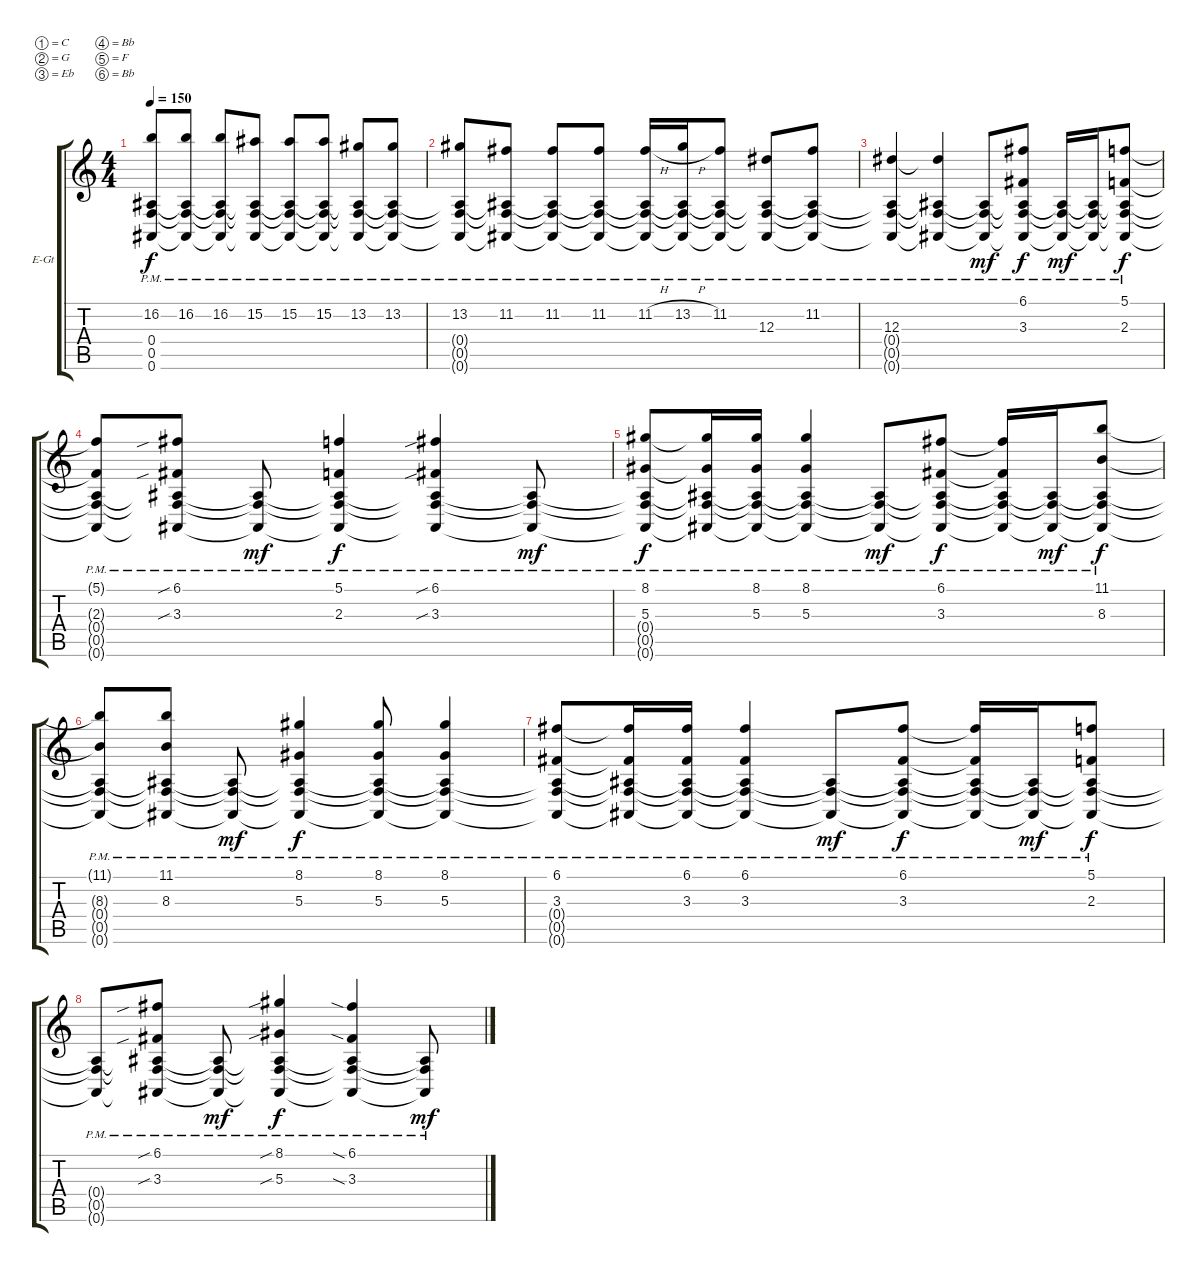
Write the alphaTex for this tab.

\bracketExtendMode groupsimilarinstruments
\firstSystemTrackNameOrientation horizontal
\otherSystemsTrackNameOrientation horizontal
\track ("Christian" "E-Gt") {instrument distortionguitar}
\staff {score tabs}
\tuning (C4 G3 Eb3 Bb2 F2 Bb1)
\ts (4 4)
\tempo 150
\clef g2
\ks c
(16.2 0.4{pm t} 0.5{pm t} 0.6{pm t}).8{dy f} (16.2 0.4{pm t} 0.5{pm t} 0.6{pm t}).8 (16.2 0.4{pm t} 0.5{pm t} 0.6{pm t}).8 (15.2 0.4{pm t} 0.5{pm t} 0.6{pm t}).8 (15.2 0.4{pm t} 0.5{pm t} 0.6{pm t}).8 (15.2 0.4{pm t} 0.5{pm t} 0.6{pm t}).8 (13.2 0.4{pm t} 0.5{pm t} 0.6{pm t}).8 (13.2 0.4{pm t} 0.5{pm t} 0.6{pm t}).8 |
(13.2 0.4{pm t} 0.5{pm t} 0.6{pm t}).8 (11.2 0.4{pm t} 0.5{pm t} 0.6{pm t}).8 (11.2 0.4{pm t} 0.5{pm t} 0.6{pm t}).8 (11.2 0.4{pm t} 0.5{pm t} 0.6{pm t}).8 (11.2{h} 0.4{pm t} 0.5{pm t} 0.6{pm t}).16 (13.2{h} 0.4{pm t} 0.5{pm t} 0.6{pm t}).16 (11.2 0.4{pm t} 0.5{pm t} 0.6{pm t}).8 (12.3 0.4{pm t} 0.5{pm t} 0.6{pm t}).8 (11.2 0.4{pm t} 0.5{pm t} 0.6{pm t}).8 |
(12.3 0.4{pm t} 0.5{pm t} 0.6{pm t}).4 (12.3{t} 0.4{pm t} 0.5{pm t} 0.6{pm t}).4 (0.4{pm t} 0.5{pm t} 0.6{pm t}).8{dy mf} (6.1 3.3 0.4{pm t} 0.5{pm t} 0.6{pm t}).8{dy f} (0.4{pm t} 0.5{pm t} 0.6{pm t}).16{dy mf} (0.4{pm t} 0.5{pm t} 0.6{pm t}).16 (5.1 2.3 0.4{pm t} 0.5{pm t} 0.6{pm t}).8{dy f} |
(5.1{t} 2.3{t} 0.4{pm t} 0.5{pm t} 0.6{pm t}).8 (6.1{sib} 3.3{sib} 0.4{pm t} 0.5{pm t} 0.6{pm t}).8 (0.4{pm t} 0.5{pm t} 0.6{pm t}).8{dy mf} (5.1 2.3 0.4{pm t} 0.5{pm t} 0.6{pm t}).4{dy f} (6.1{sib} 3.3{sib} 0.4{pm t} 0.5{pm t} 0.6{pm t}).4 (0.4{pm t} 0.5{pm t} 0.6{pm t}).8{dy mf} |
(8.1 5.3 0.4{pm t} 0.5{pm t} 0.6{pm t}).8{dy f} (8.1{t} 5.3{t} 0.4{pm t} 0.5{pm t} 0.6{pm t}).16 (8.1 5.3 0.4{pm t} 0.5{pm t} 0.6{pm t}).16 (8.1 5.3 0.4{pm t} 0.5{pm t} 0.6{pm t}).4 (0.4{pm t} 0.5{pm t} 0.6{pm t}).8{dy mf} (6.1 3.3 0.4{pm t} 0.5{pm t} 0.6{pm t}).8{dy f} (6.1{t} 3.3{t} 0.4{pm t} 0.5{pm t} 0.6{pm t}).16 (0.4{pm t} 0.5{pm t} 0.6{pm t}).16{dy mf} (11.1 8.3 0.4{pm t} 0.5{pm t} 0.6{pm t}).8{dy f} |
(11.1{t} 8.3{t} 0.4{pm t} 0.5{pm t} 0.6{pm t}).8 (11.1 8.3 0.4{pm t} 0.5{pm t} 0.6{pm t}).8 (0.4{pm t} 0.5{pm t} 0.6{pm t}).8{dy mf} (8.1 5.3 0.4{pm t} 0.5{pm t} 0.6{pm t}).4{dy f} (8.1 5.3 0.4{pm t} 0.5{pm t} 0.6{pm t}).8 (8.1 5.3 0.4{pm t} 0.5{pm t} 0.6{pm t}).4 |
(6.1 3.3 0.4{pm t} 0.5{pm t} 0.6{pm t}).8 (6.1{t} 3.3{t} 0.4{pm t} 0.5{pm t} 0.6{pm t}).16 (6.1 3.3 0.4{pm t} 0.5{pm t} 0.6{pm t}).16 (6.1 3.3 0.4{pm t} 0.5{pm t} 0.6{pm t}).4 (0.4{pm t} 0.5{pm t} 0.6{pm t}).8{dy mf} (6.1 3.3 0.4{pm t} 0.5{pm t} 0.6{pm t}).8{dy f} (6.1{t} 3.3{t} 0.4{pm t} 0.5{pm t} 0.6{pm t}).16 (0.4{pm t} 0.5{pm t} 0.6{pm t}).16{dy mf} (5.1 2.3 0.4{pm t} 0.5{pm t} 0.6{pm t}).8{dy f} |
(0.4{pm t} 0.5{pm t} 0.6{pm t}).8 (6.1{sib} 3.3{sib} 0.4{pm t} 0.5{pm t} 0.6{pm t}).8 (0.4{pm t} 0.5{pm t} 0.6{pm t}).8{dy mf} (8.1{sib} 5.3{sib} 0.4{pm t} 0.5{pm t} 0.6{pm t}).4{dy f} (6.1{sia} 3.3{sia} 0.4{pm t} 0.5{pm t} 0.6{pm t}).4 (0.4{pm t} 0.5{pm t} 0.6{pm t}).8{dy mf}
